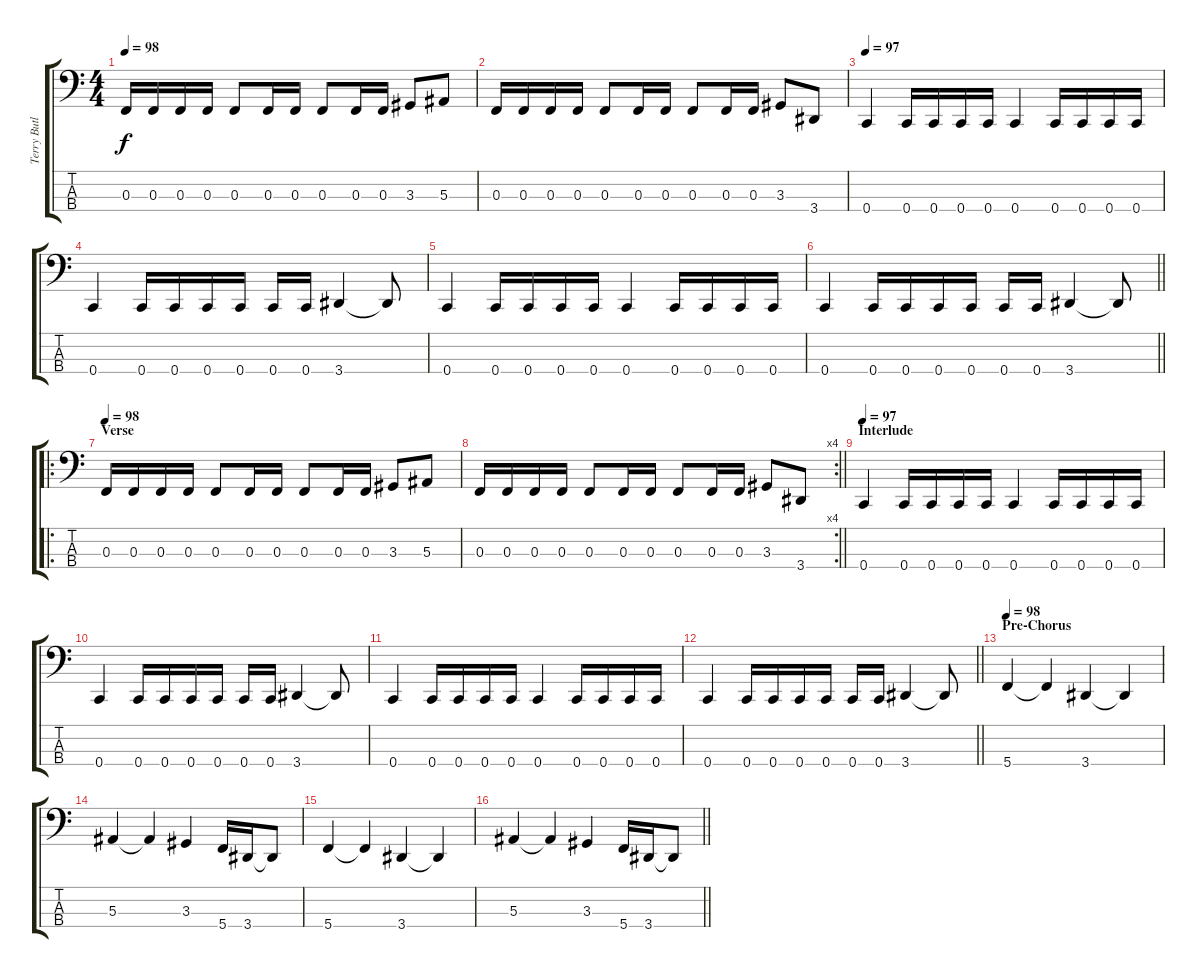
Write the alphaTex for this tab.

\track ("Terry Butler" "Terry Butl") {instrument electricbassfinger}
\staff {score tabs}
\tuning (Eb2 Bb1 F1 C1) {hide}
\ts (4 4)
\tempo 98
\clef f4
\ks c
0.3.16{dy f} 0.3.16 0.3.16 0.3.16 0.3.8 0.3.16 0.3.16 0.3.8 0.3.16 0.3.16 3.3.8 5.3.8 |
0.3.16 0.3.16 0.3.16 0.3.16 0.3.8 0.3.16 0.3.16 0.3.8 0.3.16 0.3.16 3.3.8 3.4.8 |
\tempo 97
0.4.4 0.4.16 0.4.16 0.4.16 0.4.16 0.4.4 0.4.16 0.4.16 0.4.16 0.4.16 |
0.4.4 0.4.16 0.4.16 0.4.16 0.4.16 0.4.16 0.4.16 3.4.4 3.4{t}.8 |
0.4.4 0.4.16 0.4.16 0.4.16 0.4.16 0.4.4 0.4.16 0.4.16 0.4.16 0.4.16 |
\barLineRight lightlight
0.4.4 0.4.16 0.4.16 0.4.16 0.4.16 0.4.16 0.4.16 3.4.4 3.4{t}.8 |
\ro
\section ("" "Verse")
\tempo 98
0.3.16 0.3.16 0.3.16 0.3.16 0.3.8 0.3.16 0.3.16 0.3.8 0.3.16 0.3.16 3.3.8 5.3.8 |
\rc 4
\barLineRight lightlight
0.3.16 0.3.16 0.3.16 0.3.16 0.3.8 0.3.16 0.3.16 0.3.8 0.3.16 0.3.16 3.3.8 3.4.8 |
\section ("" "Interlude")
\tempo 97
0.4.4 0.4.16 0.4.16 0.4.16 0.4.16 0.4.4 0.4.16 0.4.16 0.4.16 0.4.16 |
0.4.4 0.4.16 0.4.16 0.4.16 0.4.16 0.4.16 0.4.16 3.4.4 3.4{t}.8 |
0.4.4 0.4.16 0.4.16 0.4.16 0.4.16 0.4.4 0.4.16 0.4.16 0.4.16 0.4.16 |
\barLineRight lightlight
0.4.4 0.4.16 0.4.16 0.4.16 0.4.16 0.4.16 0.4.16 3.4.4 3.4{t}.8 |
\section ("" "Pre-Chorus")
\tempo 98
5.4.4 5.4{t}.4 3.4.4 3.4{t}.4 |
5.3.4 5.3{t}.4 3.3.4 5.4.16 3.4.16 3.4{t}.8 |
5.4.4 5.4{t}.4 3.4.4 3.4{t}.4 |
\barLineRight lightlight
5.3.4 5.3{t}.4 3.3.4 5.4.16 3.4.16 3.4{t}.8
